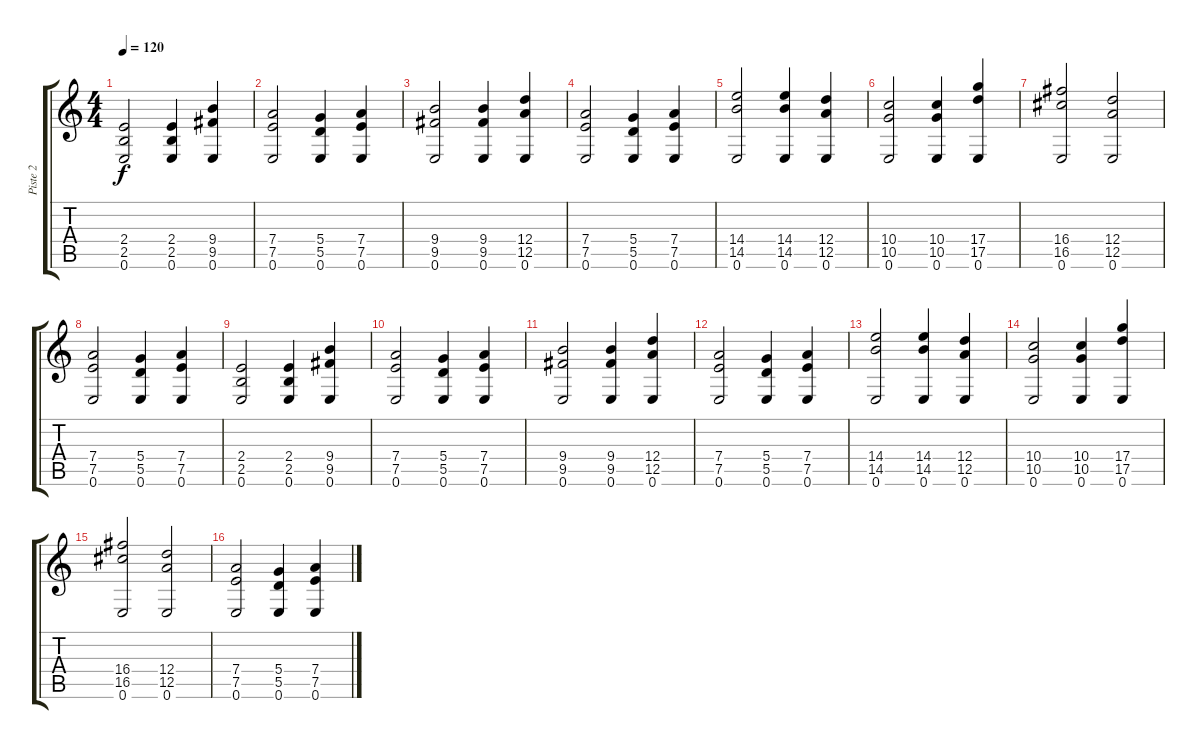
\track ("Piste 2" "Piste 2") {instrument distortionguitar}
\staff {score tabs}
\tuning (E4 B3 G3 D3 A2 E2) {hide}
\ts (4 4)
\tempo 120
\clef g2
\ks c
(2.4 2.5 0.6).2{dy f} (2.4 2.5 0.6).4 (9.4 9.5 0.6).4 |
(7.4 7.5 0.6).2 (5.4 5.5 0.6).4 (7.4 7.5 0.6).4 |
(9.4 9.5 0.6).2 (9.4 9.5 0.6).4 (12.4 12.5 0.6).4 |
(7.4 7.5 0.6).2 (5.4 5.5 0.6).4 (7.4 7.5 0.6).4 |
(14.4 14.5 0.6).2 (14.4 14.5 0.6).4 (12.4 12.5 0.6).4 |
(10.4 10.5 0.6).2 (10.4 10.5 0.6).4 (17.4 17.5 0.6).4 |
(16.4 16.5 0.6).2 (12.4 12.5 0.6).2 |
(7.4 7.5 0.6).2 (5.4 5.5 0.6).4 (7.4 7.5 0.6).4 |
(2.4 2.5 0.6).2 (2.4 2.5 0.6).4 (9.4 9.5 0.6).4 |
(7.4 7.5 0.6).2 (5.4 5.5 0.6).4 (7.4 7.5 0.6).4 |
(9.4 9.5 0.6).2 (9.4 9.5 0.6).4 (12.4 12.5 0.6).4 |
(7.4 7.5 0.6).2 (5.4 5.5 0.6).4 (7.4 7.5 0.6).4 |
(14.4 14.5 0.6).2 (14.4 14.5 0.6).4 (12.4 12.5 0.6).4 |
(10.4 10.5 0.6).2 (10.4 10.5 0.6).4 (17.4 17.5 0.6).4 |
(16.4 16.5 0.6).2 (12.4 12.5 0.6).2 |
(7.4 7.5 0.6).2 (5.4 5.5 0.6).4 (7.4 7.5 0.6).4
